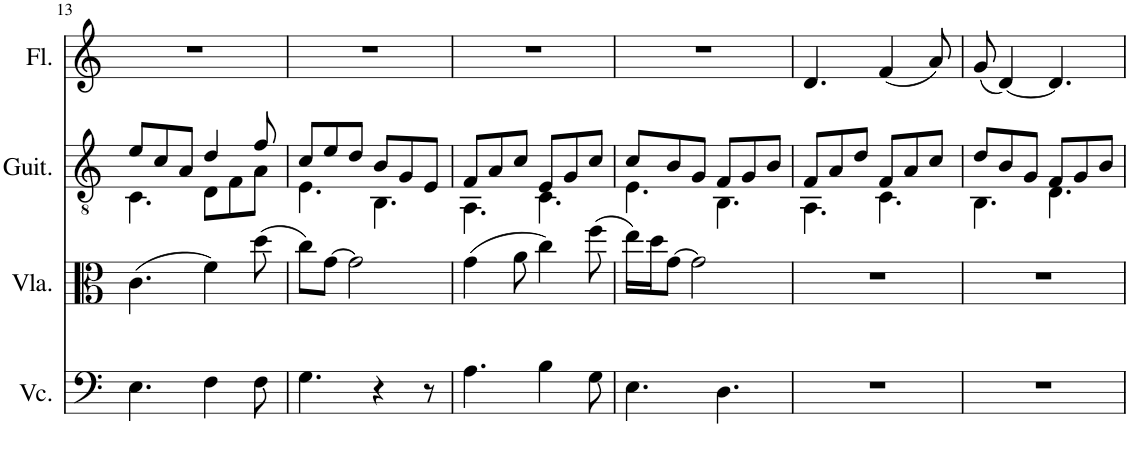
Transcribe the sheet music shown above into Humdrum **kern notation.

**kern	**kern	**kern	**kern
*part4	*part3	*part2	*part1
*staff4	*staff3	*staff2	*staff1
*I"Violoncello	*I"Viola	*I"Classical Guitar	*I"Flute
*I'Vc.	*I'Vla.	*I'Guit.	*I'Fl.
!!LO:PB:g=z
*clefF4	*clefC3	*clefGv2	*clefG2
*k[]	*k[]	*k[]	*k[]
*M6/8	*M6/8	*M6/8	*M6/8
=13	=13	=13	=13
*	*	*^	*
4.E\	(>4.c\	8e/L	4.C\	2.r
.	.	8c/	.	.
.	.	8A/J	.	.
4F\	4f\)	4d/	8D\L	.
.	.	.	8F\	.
8F\	(>8dd\	8f/	8A\J	.
=14	=14	=14	=14	=14
4.G\	8cc\L)	8c/L	4.E\	2.r
.	[8g\J	8e/	.	.
.	2g\]	8d/J	.	.
4r	.	8B/L	4.BB\	.
.	.	8G/	.	.
8r	.	8E/J	.	.
=15	=15	=15	=15	=15
4.A\	(>4g\	8F/L	4.AA\	2.r
.	.	8A/	.	.
.	8a\	8c/J	.	.
4B\	4cc\)	8E/L	4.C\	.
.	.	8G/	.	.
8G\	(>8ff\	8c/J	.	.
=16	=16	=16	=16	=16
4.E\	16ee\LL)	8c/L	4.E\	2.r
.	16dd\J	.	.	.
.	[8g\J	8B/	.	.
.	2g\]	8G/J	.	.
4.D\	.	8F/L	4.BB\	.
.	.	8G/	.	.
.	.	8B/J	.	.
=17	=17	=17	=17	=17
2.r	2.r	8F/L	4.AA\	4.d/
.	.	8A/	.	.
.	.	8d/J	.	.
.	.	8F/L	4.C\	(<4f/
.	.	8A/	.	.
.	.	8c/J	.	8a/)
=18	=18	=18	=18	=18
2.r	2.r	8d/L	4.BB\	(<8g/
.	.	8B/	.	[4d/)
.	.	8G/J	.	.
.	.	8F/L	4.D\	4.d/]
.	.	8G/	.	.
.	.	8B/J	.	.
*	*	*v	*v	*
=	=	=	=
*-	*-	*-	*-
